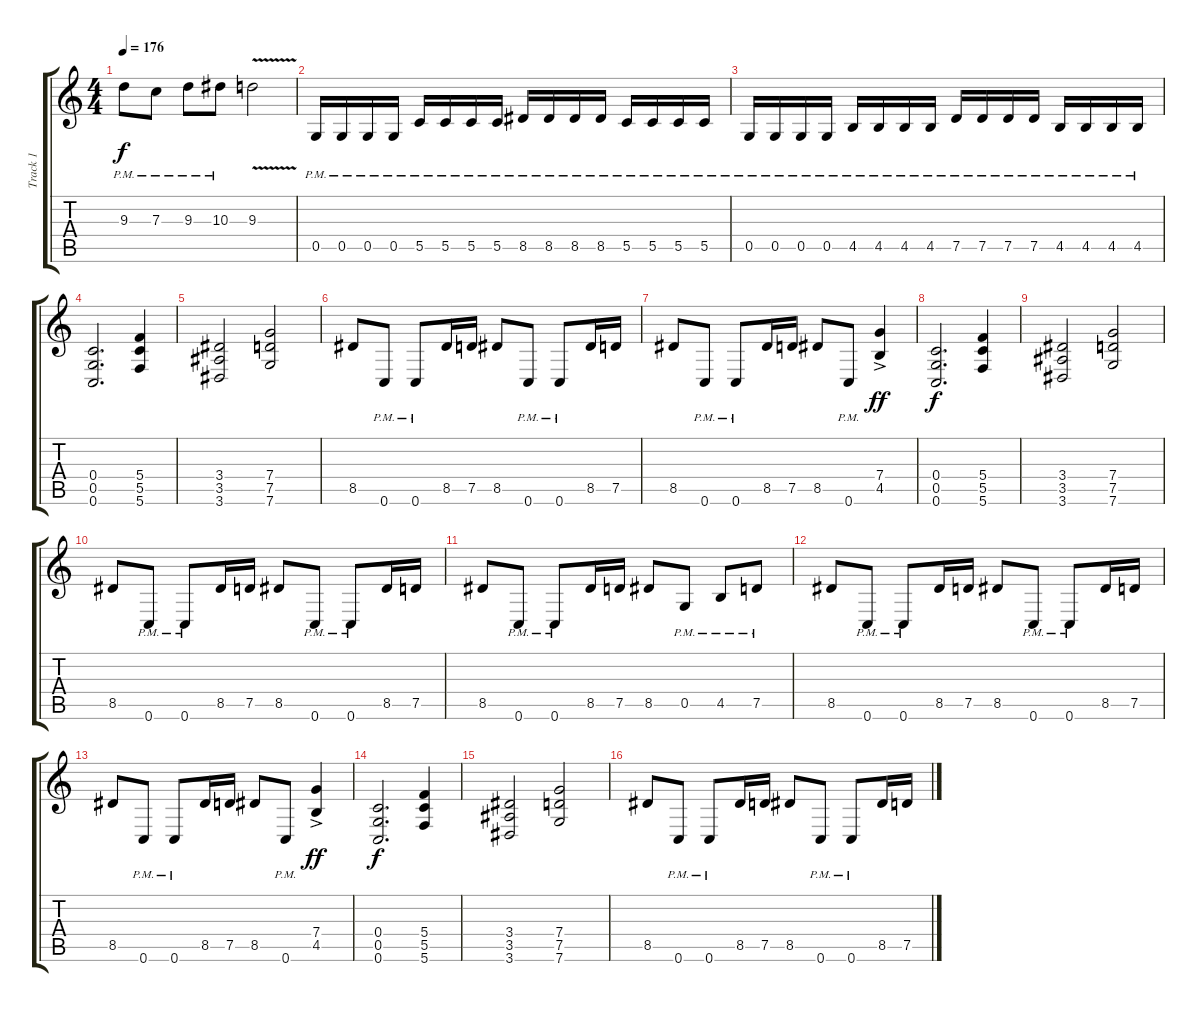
\track ("Track 1" "Track 1") {instrument distortionguitar}
\staff {score tabs}
\tuning (D4 A3 F3 C3 G2 C2) {hide}
\ts (4 4)
\tempo 176
\clef g2
\ks c
9.3{pm}.8{dy f} 7.3{pm}.8 9.3{pm}.8 10.3{pm}.8 9.3{v}.2 |
0.5{pm}.16 0.5{pm}.16 0.5{pm}.16 0.5{pm}.16 5.5{pm}.16 5.5{pm}.16 5.5{pm}.16 5.5{pm}.16 8.5{pm}.16 8.5{pm}.16 8.5{pm}.16 8.5{pm}.16 5.5{pm}.16 5.5{pm}.16 5.5{pm}.16 5.5{pm}.16 |
0.5{pm}.16 0.5{pm}.16 0.5{pm}.16 0.5{pm}.16 4.5{pm}.16 4.5{pm}.16 4.5{pm}.16 4.5{pm}.16 7.5{pm}.16 7.5{pm}.16 7.5{pm}.16 7.5{pm}.16 4.5{pm}.16 4.5{pm}.16 4.5{pm}.16 4.5{pm}.16 |
(0.4 0.5 0.6).2{d} (5.4 5.5 5.6).4 |
(3.4 3.5 3.6).2 (7.4 7.5 7.6).2 |
8.5.8 0.6{pm}.8 0.6{pm}.8 8.5.16 7.5.16 8.5.8 0.6{pm}.8 0.6{pm}.8 8.5.16 7.5.16 |
8.5.8 0.6{pm}.8 0.6{pm}.8 8.5.16 7.5.16 8.5.8 0.6{pm}.8 (7.4{ac} 4.5{ac}).4{dy ff} |
(0.4 0.5 0.6).2{d dy f} (5.4 5.5 5.6).4 |
(3.4 3.5 3.6).2 (7.4 7.5 7.6).2 |
8.5.8 0.6{pm}.8 0.6{pm}.8 8.5.16 7.5.16 8.5.8 0.6{pm}.8 0.6{pm}.8 8.5.16 7.5.16 |
8.5.8 0.6{pm}.8 0.6{pm}.8 8.5.16 7.5.16 8.5.8 0.5{pm}.8 4.5{pm}.8 7.5{pm}.8 |
8.5.8 0.6{pm}.8 0.6{pm}.8 8.5.16 7.5.16 8.5.8 0.6{pm}.8 0.6{pm}.8 8.5.16 7.5.16 |
8.5.8 0.6{pm}.8 0.6{pm}.8 8.5.16 7.5.16 8.5.8 0.6{pm}.8 (7.4{ac} 4.5{ac}).4{dy ff} |
(0.4 0.5 0.6).2{d dy f} (5.4 5.5 5.6).4 |
(3.4 3.5 3.6).2 (7.4 7.5 7.6).2 |
8.5.8 0.6{pm}.8 0.6{pm}.8 8.5.16 7.5.16 8.5.8 0.6{pm}.8 0.6{pm}.8 8.5.16 7.5.16
